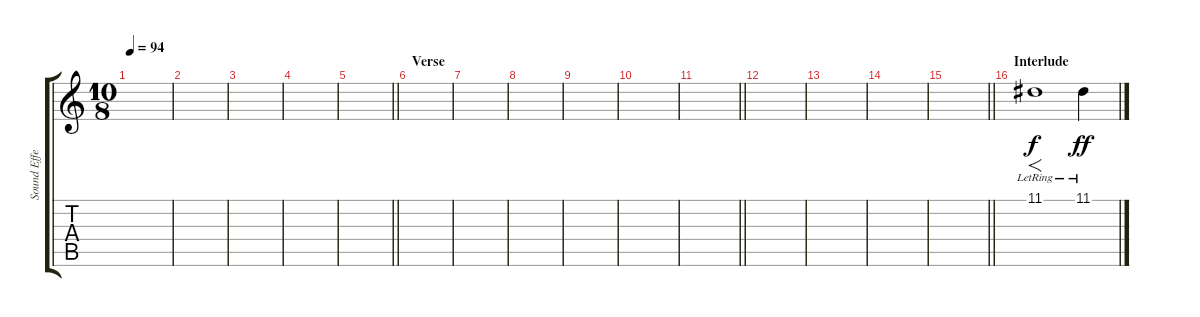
\track ("Sound Effect #3" "Sound Effe") {instrument churchorgan}
\staff {score tabs}
\tuning (E4 B3 G3 D3 A2 E2) {hide}
\ts (10 8)
\tempo 94
\clef g2
\ks c
|
|
|
|
\barLineRight lightlight
|
\section ("" "Verse")
|
|
|
|
|
\barLineRight lightlight
|
|
|
|
\barLineRight lightlight
|
\section ("" "Interlude")
11.1{lr}.1{f} 11.1{lr}.4{dy ff}
